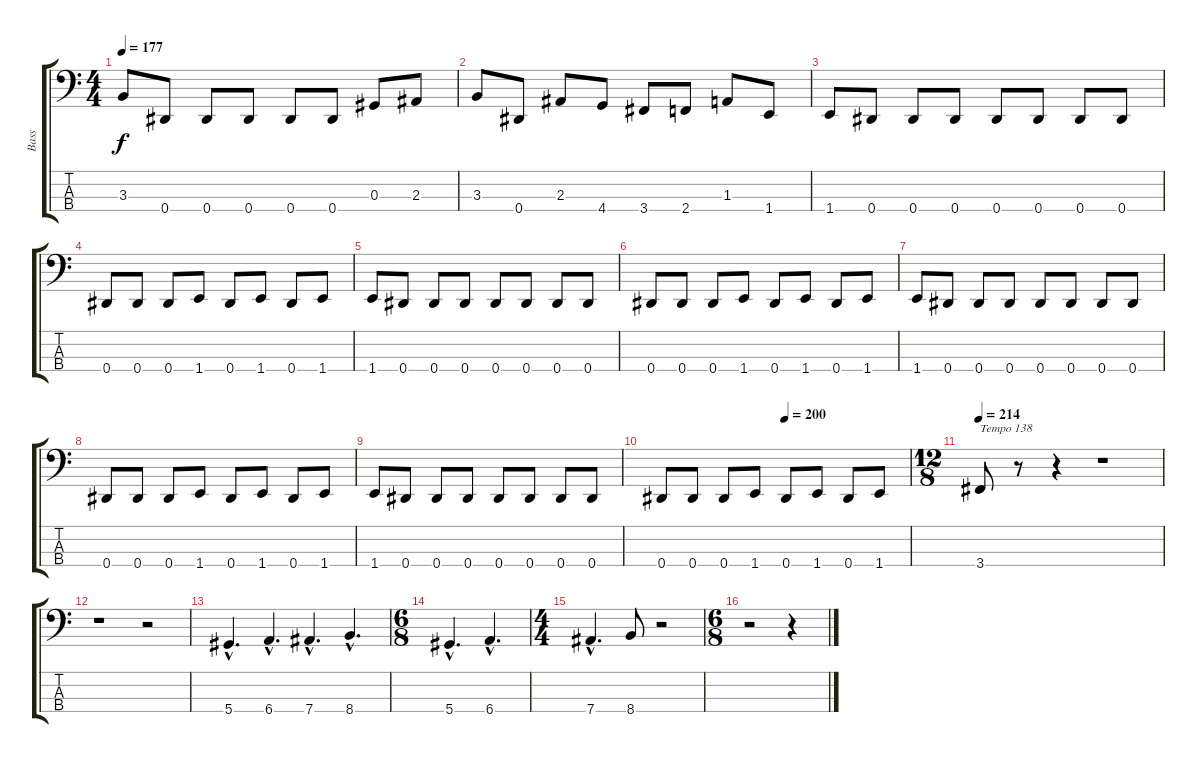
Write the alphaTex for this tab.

\track ("Bass" "Bass") {instrument electricbassfinger}
\staff {score tabs}
\tuning (Gb2 Db2 Ab1 Eb1) {hide}
\ts (4 4)
\tempo 177
\clef f4
\ks c
3.3.8{dy f} 0.4.8 0.4.8 0.4.8 0.4.8 0.4.8 0.3.8 2.3.8 |
3.3.8 0.4.8 2.3.8 4.4.8 3.4.8 2.4.8 1.3.8 1.4.8 |
1.4.8 0.4.8 0.4.8 0.4.8 0.4.8 0.4.8 0.4.8 0.4.8 |
0.4.8 0.4.8 0.4.8 1.4.8 0.4.8 1.4.8 0.4.8 1.4.8 |
1.4.8 0.4.8 0.4.8 0.4.8 0.4.8 0.4.8 0.4.8 0.4.8 |
0.4.8 0.4.8 0.4.8 1.4.8 0.4.8 1.4.8 0.4.8 1.4.8 |
1.4.8 0.4.8 0.4.8 0.4.8 0.4.8 0.4.8 0.4.8 0.4.8 |
0.4.8 0.4.8 0.4.8 1.4.8 0.4.8 1.4.8 0.4.8 1.4.8 |
1.4.8 0.4.8 0.4.8 0.4.8 0.4.8 0.4.8 0.4.8 0.4.8 |
\tempo (200 0.5)
0.4.8 0.4.8 0.4.8 1.4.8 0.4.8 1.4.8 0.4.8 1.4.8 |
\ts (12 8)
\tempo 214
3.4.8{txt "Tempo 138"} r.8 r.4 r.1 |
r.1 r.2 |
5.4{hac}.4{d} 6.4{hac}.4{d} 7.4{hac}.4{d} 8.4{hac}.4{d} |
\ts (6 8)
5.4{hac}.4{d} 6.4{hac}.4{d} |
\ts (4 4)
7.4{hac}.4{d} 8.4.8 r.2 |
\ts (6 8)
r.2 r.4
